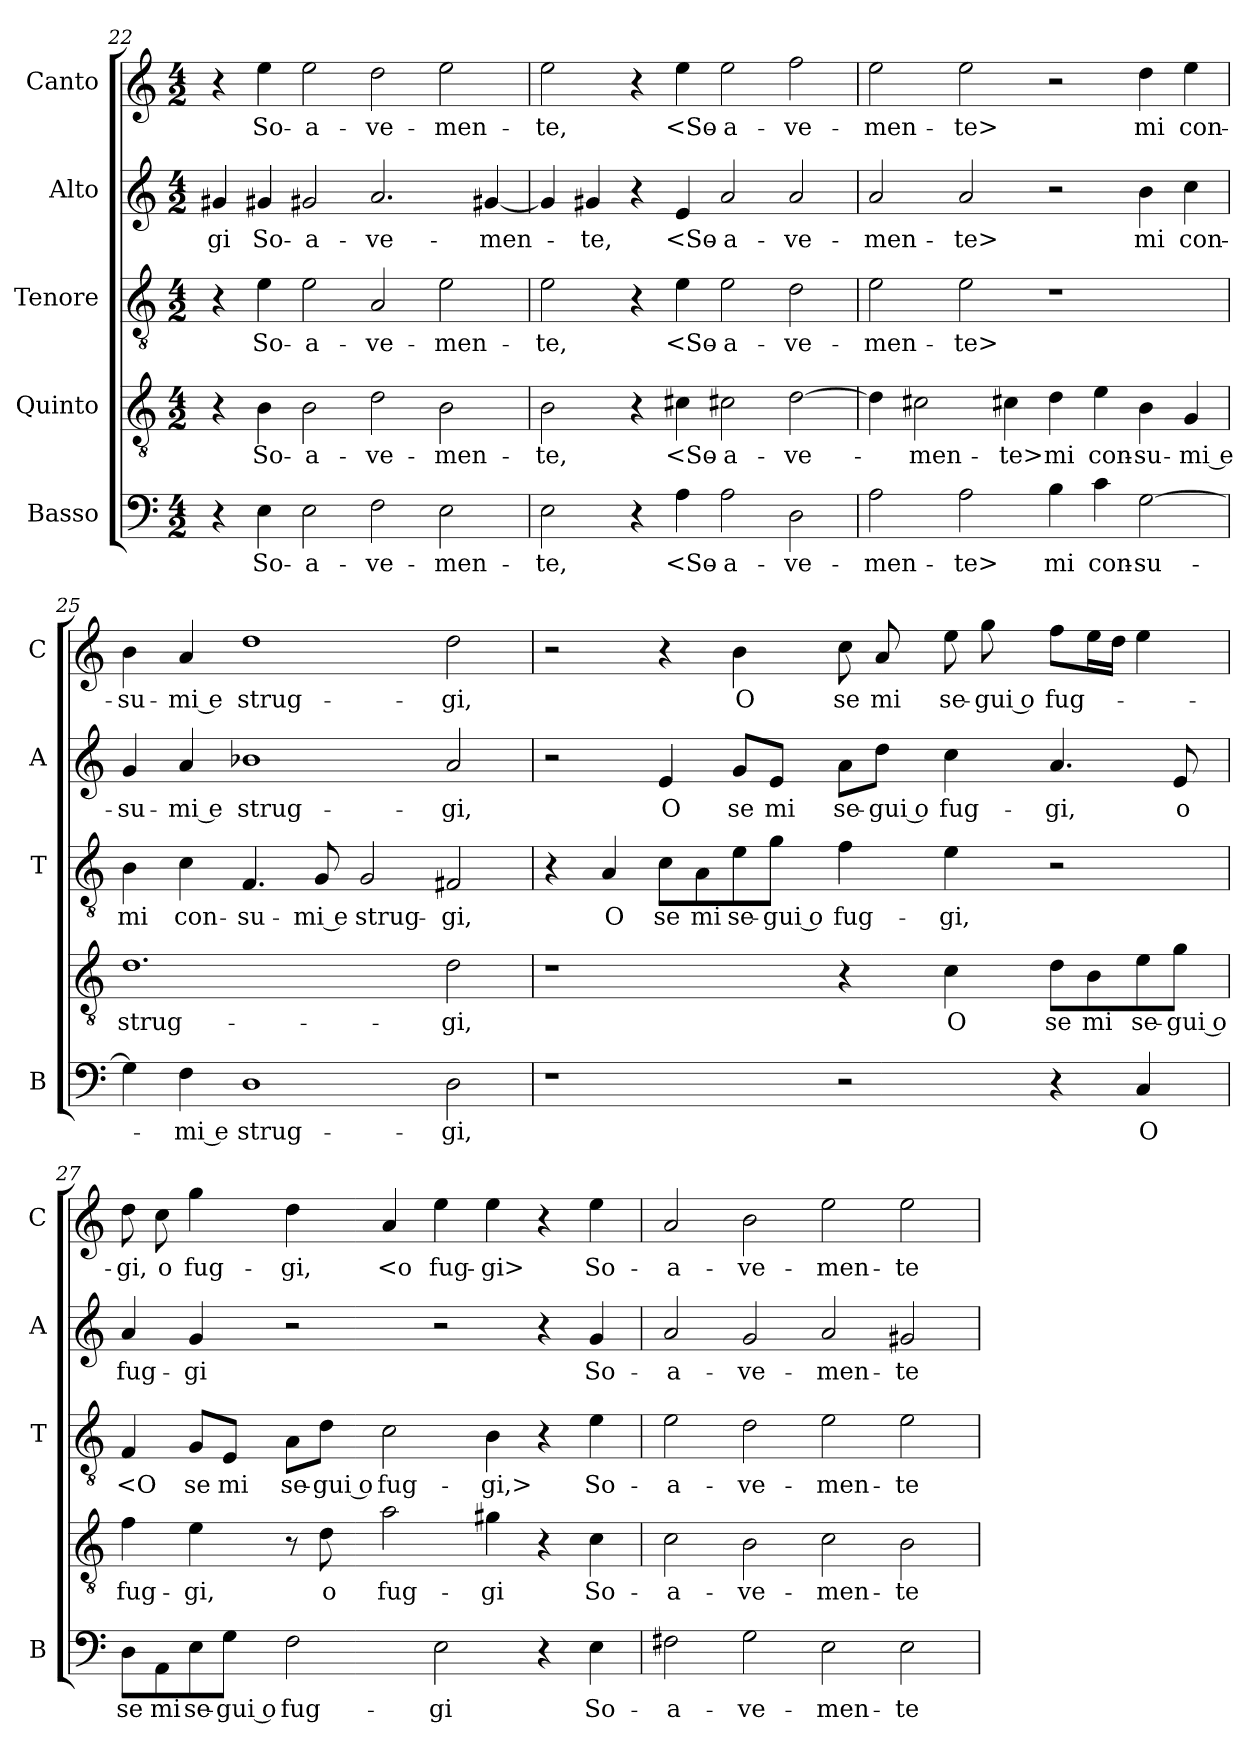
**kern	**text	**kern	**text	**kern	**text	**kern	**text	**kern	**text
*part5	*part5	*part4	*part4	*part3	*part3	*part2	*part2	*part1	*part1
*staff5	*staff5	*staff4	*staff4	*staff3	*staff3	*staff2	*staff2	*staff1	*staff1
*I"Basso	*	*I"Quinto	*	*I"Tenore	*	*I"Alto	*	*I"Canto	*
*I'B	*	*	*	*I'T	*	*I'A	*	*I'C	*
*clefF4	*	*clefGv2	*	*clefGv2	*	*clefG2	*	*clefG2	*
*k[]	*	*k[]	*	*k[]	*	*k[]	*	*k[]	*
*M4/2	*	*M4/2	*	*M4/2	*	*M4/2	*	*M4/2	*
=22	=22	=22	=22	=22	=22	=22	=22	=22	=22
4r	.	4r	.	4r	.	4g#X	-gi	4r	.
4E	So-	4B	So-	4e	So-	4g#X	So-	4ee	So-
2E	-a-	2B	-a-	2e	-a-	2g#X	-a-	2ee	-a-
2F	-ve-	2d	-ve-	2A	-ve-	2.a	-ve-	2dd	-ve-
2E	-men-	2B	-men-	2e	-men-	.	.	2ee	-men-
.	.	.	.	.	.	[4g#X	-men-	.	.
=23	=23	=23	=23	=23	=23	=23	=23	=23	=23
2E	-te,	2B	-te,	2e	-te,	4g#]	.	2ee	-te,
.	.	.	.	.	.	4g#X	-te,	.	.
4r	.	4r	.	4r	.	4r	.	4r	.
4A	<So-	4c#X	<So-	4e	<So-	4e	<So-	4ee	<So-
2A	-a-	2c#X	-a-	2e	-a-	2a	-a-	2ee	-a-
2D	-ve-	[2d	-ve-	2d	-ve-	2a	-ve-	2ff	-ve-
=24	=24	=24	=24	=24	=24	=24	=24	=24	=24
2A	-men-	4d]	.	2e	-men-	2a	-men-	2ee	-men-
.	.	2c#X	-men-	.	.	.	.	.	.
2A	-te>	.	.	2e	-te>	2a	-te>	2ee	-te>
.	.	4c#X	-te>	.	.	.	.	.	.
4B	mi	4d	mi	1r	.	2r	.	2r	.
4c	con-	4e	con-	.	.	.	.	.	.
[2G	-su-	4B	-su-	.	.	4b	mi	4dd	mi
.	.	4G	-mi e	.	.	4cc	con-	4ee	con-
=25	=25	=25	=25	=25	=25	=25	=25	=25	=25
4G]	.	1.d	strug-	4B	mi	4g	-su-	4b	-su-
4F	-mi e	.	.	4c	con-	4a	-mi e	4a	-mi e
1D	strug-	.	.	4.F	-su-	1b-X	strug-	1dd	strug-
.	.	.	.	8G	-mi e	.	.	.	.
.	.	.	.	2G	strug-	.	.	.	.
2D	-gi,	2d	-gi,	2F#X	-gi,	2a	-gi,	2dd	-gi,
=26	=26	=26	=26	=26	=26	=26	=26	=26	=26
1r	.	1r	.	4r	.	2r	.	2r	.
.	.	.	.	4A	O	.	.	.	.
.	.	.	.	8c\L	se	4e	O	4r	.
.	.	.	.	8A\	mi	.	.	.	.
.	.	.	.	8e\	se-	8g/L	se	4b	O
.	.	.	.	8g\J	-gui o	8e/J	mi	.	.
2r	.	4r	.	4f	fug-	8a\L	se-	8cc	se
.	.	.	.	.	.	8dd\J	-gui o	8a	mi
.	.	4c	O	4e	-gi,	4cc	fug-	8ee	se-
.	.	.	.	.	.	.	.	8gg	-gui o
4r	.	8d\L	se	2r	.	4.a	-gi,	8ffL	fug-
.	.	8B\	mi	.	.	.	.	16eeL	.
.	.	.	.	.	.	.	.	16ddJJ	.
4C	O	8e\	se-	.	.	.	.	4ee	.
.	.	8g\J	-gui o	.	.	8e	o	.	.
=27	=27	=27	=27	=27	=27	=27	=27	=27	=27
8D\L	se	4f	fug-	4F	<O	4a	fug-	8dd	-gi,
8AA\	mi	.	.	.	.	.	.	8cc	o
8E\	se-	4e	-gi,	8G/L	se	4g	-gi	4gg	fug-
8G\J	-gui o	.	.	8E/J	mi	.	.	.	.
2F	fug-	8r	.	8A\L	se-	2r	.	4dd	-gi,
.	.	8d	o	8d\J	-gui o	.	.	.	.
.	.	2a	fug-	2c	fug-	.	.	4a	<o
2E	-gi	.	.	.	.	2r	.	4ee	fug-
.	.	4g#X	-gi	4B	-gi,>	.	.	4ee	-gi>
4r	.	4r	.	4r	.	4r	.	4r	.
4E	So-	4c	So-	4e	So-	4g	So-	4ee	So-
=28	=28	=28	=28	=28	=28	=28	=28	=28	=28
2F#X	-a-	2c	-a-	2e	-a-	2a	-a-	2a	-a-
2G	-ve-	2B	-ve-	2d	-ve-	2g	-ve-	2b	-ve-
2E	-men-	2c	-men-	2e	-men-	2a	-men-	2ee	-men-
2E	-te	2B	-te	2e	-te	2g#X	-te	2ee	-te
=	=	=	=	=	=	=	=	=	=
*-	*-	*-	*-	*-	*-	*-	*-	*-	*-
